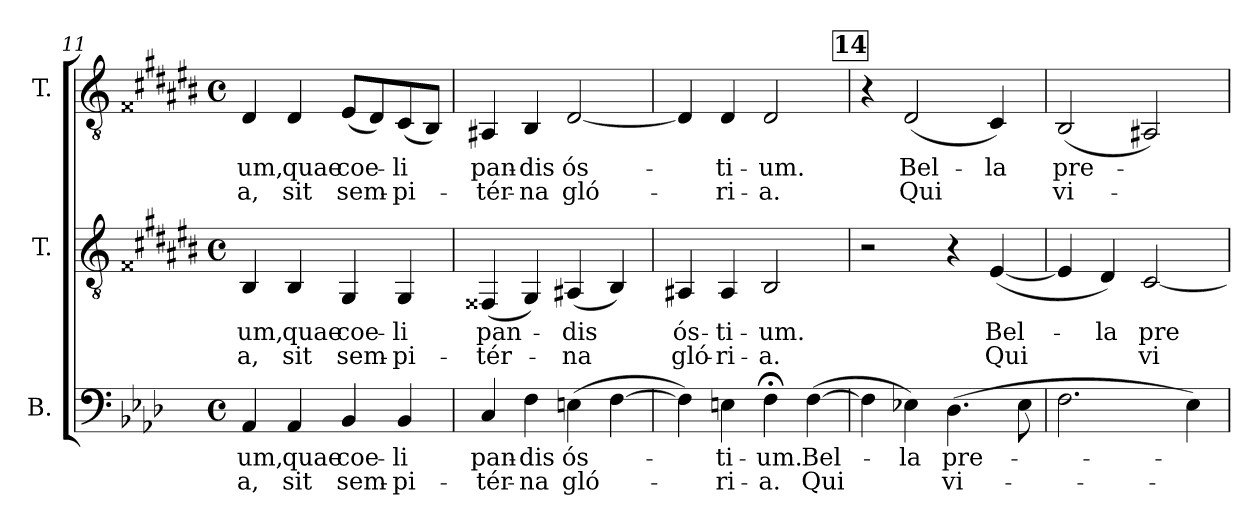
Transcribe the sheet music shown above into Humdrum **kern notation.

**kern	**text	**text	**kern	**text	**text	**kern	**text	**text
*part3	*part3	*part3	*part2	*part2	*part2	*part1	*part1	*part1
*staff3	*staff3	*staff3	*staff2	*staff2	*staff2	*staff1	*staff1	*staff1
*I"B.	*	*	*I"T.	*	*	*I"T.	*	*
!!LO:LB:g=z
*clefF4	*	*	*clefGv2	*	*	*clefGv2	*	*
*	*	*	*ITrd2c3	*	*	*ITrd2c3	*	*
*k[b-e-a-d-]	*	*	*k[f##c#g#d#a#e#b#]	*	*	*k[f##c#g#d#a#e#b#]	*	*
*f:	*	*	*e#:	*	*	*e#:	*	*
*M4/4	*	*	*M4/4	*	*	*M4/4	*	*
*met(c)	*	*	*met(c)	*	*	*met(c)	*	*
=11	=11	=11	=11	=11	=11	=11	=11	=11
!	!LO:LY:b:color=#000000	!LO:LY:b:color=#000000	!	!	!	!	!	!
!	!	!	!	!LO:LY:b:color=#000000	!LO:LY:b:color=#000000	!	!	!
!	!	!	!	!	!	!	!LO:LY:b:color=#000000	!LO:LY:b:color=#000000
4AA-i/	-um,	-a,	4GG#i/	-um,	-a,	4BB#i/	-um,	-a,
!	!LO:LY:b:color=#000000	!LO:LY:b:color=#000000	!	!	!	!	!	!
!	!	!	!	!LO:LY:b:color=#000000	!LO:LY:b:color=#000000	!	!	!
!	!	!	!	!	!	!	!LO:LY:b:color=#000000	!LO:LY:b:color=#000000
4AA-i/	quae	sit	4GG#i/	quae	sit	4BB#i/	quae	sit
!	!LO:LY:b:color=#000000	!LO:LY:b:color=#000000	!	!	!	!	!	!
!	!	!	!	!LO:LY:b:color=#000000	!LO:LY:b:color=#000000	!	!	!
!	!	!	!	!	!	!	!LO:LY:b:color=#000000	!LO:LY:b:color=#000000
4BB-i/	coe-	sem-	4EE#i/	coe-	sem-	(8C#i/L	coe-	sem-
.	.	.	.	.	.	8BB#i/)	.	.
!	!LO:LY:b:color=#000000	!LO:LY:b:color=#000000	!	!	!	!	!	!
!	!	!	!	!LO:LY:b:color=#000000	!LO:LY:b:color=#000000	!	!	!
!	!	!	!	!	!	!	!LO:LY:b:color=#000000	!LO:LY:b:color=#000000
4BB-i/	-li	-pi-	4EE#i/	-li	-pi-	(8AA#i/	-li	-pi-
.	.	.	.	.	.	8GG#i/J)	.	.
=12	=12	=12	=12	=12	=12	=12	=12	=12
!	!LO:LY:b:color=#000000	!LO:LY:b:color=#000000	!	!	!	!	!	!
!	!	!	!	!LO:LY:b:color=#000000	!LO:LY:b:color=#000000	!	!	!
!	!	!	!	!	!	!	!LO:LY:b:color=#000000	!LO:LY:b:color=#000000
4Ci/	pan-	-tér-	(4DD##Xi/	pan-	-tér-	4FF##i/	pan-	-tér-
!	!LO:LY:b:color=#000000	!LO:LY:b:color=#000000	!	!	!	!	!	!
!	!	!	!	!	!	!	!LO:LY:b:color=#000000	!LO:LY:b:color=#000000
4Fi\	-dis	-na	4EE#i/)	.	.	4GG#i/	-dis	-na
!	!LO:LY:b:color=#000000	!LO:LY:b:color=#000000	!	!	!	!	!	!
!	!	!	!	!LO:LY:b:color=#000000	!LO:LY:b:color=#000000	!	!	!
!	!	!	!	!	!	!	!LO:LY:b:color=#000000	!LO:LY:b:color=#000000
(4Eni\	ós-	gló-	(4FF##i/	-dis	-na	[<2BB#i/	ós-	gló-
[>4Fi\	.	.	4GG#i/)	.	.	.	.	.
=13	=13	=13	=13	=13	=13	=13	=13	=13
!	!	!	!	!LO:LY:b:color=#000000	!LO:LY:b:color=#000000	!	!	!
4Fi\])	.	.	4FF##i/	ós-	gló-	4BB#i/]	.	.
!	!LO:LY:b:color=#000000	!LO:LY:b:color=#000000	!	!	!	!	!	!
!	!	!	!	!LO:LY:b:color=#000000	!LO:LY:b:color=#000000	!	!	!
!	!	!	!	!	!	!	!LO:LY:b:color=#000000	!LO:LY:b:color=#000000
4Eni\	-ti-	-ri-	4FF##i/	-ti-	-ri-	4BB#i/	-ti-	-ri-
!	!LO:LY:b:color=#000000	!LO:LY:b:color=#000000	!	!	!	!	!	!
!	!	!	!	!LO:LY:b:color=#000000	!LO:LY:b:color=#000000	!	!	!
!	!	!	!	!	!	!	!LO:LY:b:color=#000000	!LO:LY:b:color=#000000
4F;i\	-um.	-a.	2GG#i/	-um.	-a.	2BB#i/	-um.	-a.
!	!LO:LY:b:color=#000000	!LO:LY:b:color=#000000	!	!	!	!	!	!
([>4Fi\	Bel-	Qui	.	.	.	.	.	.
!!LO:REH:place=s1:B:color=#000000:enc=box:fs=13.9518:t=14
=14	=14	=14	=14	=14	=14	=14	=14	=14
4Fi\]	.	.	2r	.	.	4r	.	.
!	!LO:LY:b:color=#000000	!	!	!	!	!	!	!
!	!	!	!	!	!	!	!LO:LY:b:color=#000000	!LO:LY:b:color=#000000
4E-Xi\)	-la	.	.	.	.	(2BB#i/	Bel-	Qui
!	!LO:LY:b:color=#000000	!LO:LY:b:color=#000000	!	!	!	!	!	!
(4.D-i\	pre-	vi-	4r	.	.	.	.	.
!	!	!	!	!LO:LY:b:color=#000000	!LO:LY:b:color=#000000	!	!	!
!	!	!	!	!	!	!	!LO:LY:b:color=#000000	!
.	.	.	([<4C#i/	Bel-	Qui	4AA#i/)	-la	.
8E-i\	.	.	.	.	.	.	.	.
=15	=15	=15	=15	=15	=15	=15	=15	=15
!	!	!	!	!	!	!	!LO:LY:b:color=#000000	!LO:LY:b:color=#000000
2.Fi\	.	.	4C#i/]	.	.	(2GG#i/	pre-	vi-
!	!	!	!	!LO:LY:b:color=#000000	!	!	!	!
.	.	.	4BB#i/)	-la	.	.	.	.
!	!	!	!	!LO:LY:b:color=#000000	!LO:LY:b:color=#000000	!	!	!
.	.	.	[<2AA#i/	pre-	vi-	2FF##i/)	.	.
4E-i\)	.	.	.	.	.	.	.	.
=	=	=	=	=	=	=	=	=
*-	*-	*-	*-	*-	*-	*-	*-	*-
